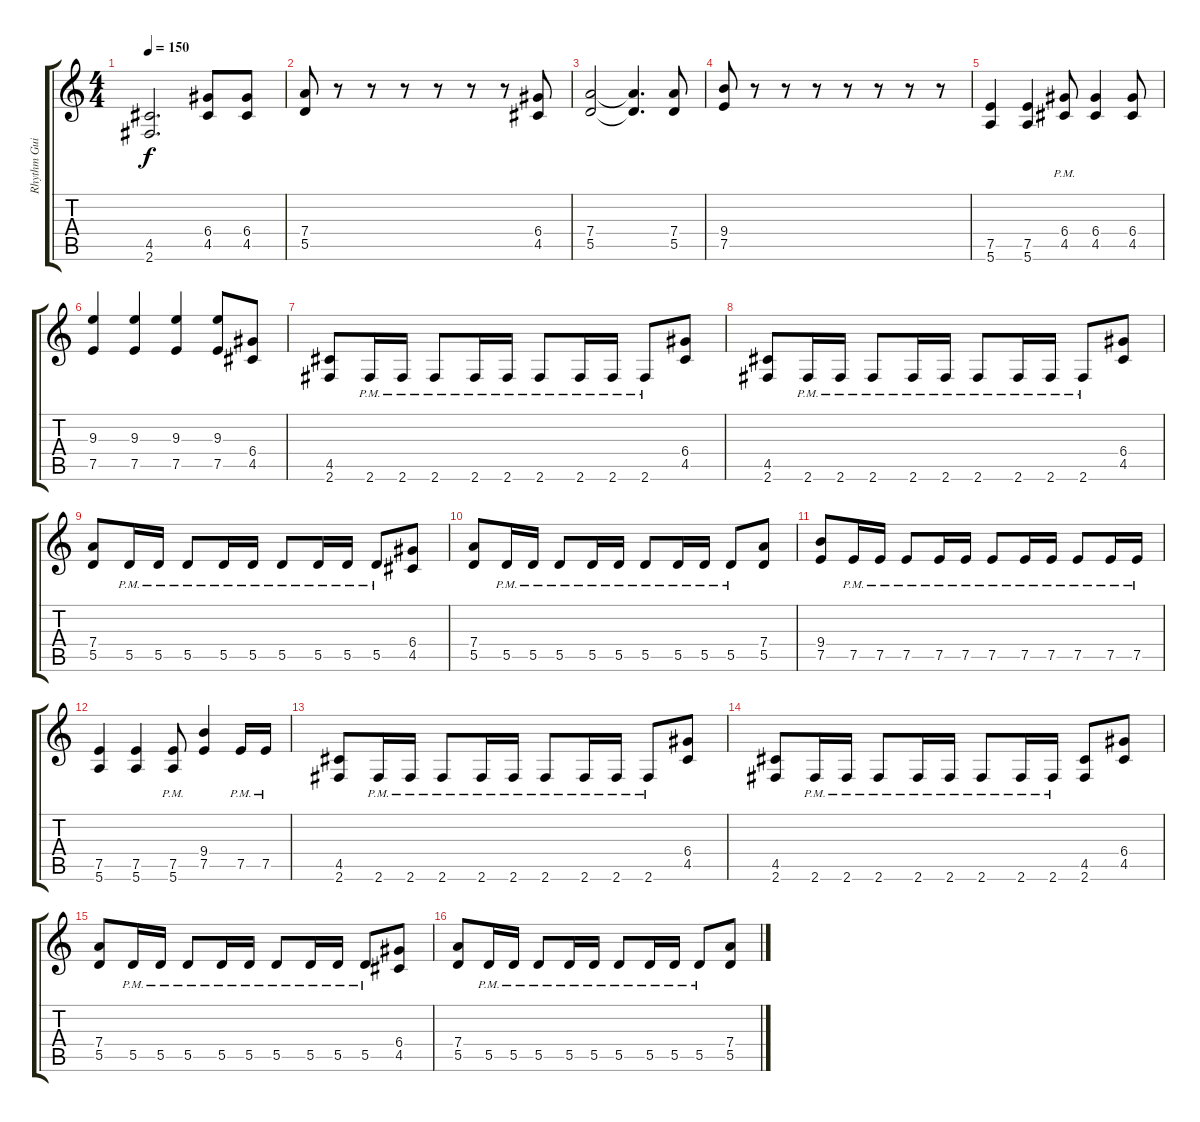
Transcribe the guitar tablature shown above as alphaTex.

\track ("Rhythm Guitar" "Rhythm Gui") {instrument distortionguitar}
\staff {score tabs}
\tuning (E4 B3 G3 D3 A2 E2) {hide}
\ts (4 4)
\tempo 150
\clef g2
\ks c
(4.5 2.6).2{d dy f} (6.4 4.5).8 (6.4 4.5).8 |
(7.4 5.5).8 r.8 r.8 r.8 r.8 r.8 r.8 (6.4 4.5).8 |
(7.4 5.5).2 (7.4{t} 5.5{t}).4{d} (7.4 5.5).8 |
(9.4 7.5).8 r.8 r.8 r.8 r.8 r.8 r.8 r.8 |
(7.5 5.6).4 (7.5 5.6).4 (6.4{pm} 4.5{pm}).8 (6.4 4.5).4 (6.4 4.5).8 |
(9.3 7.5).4 (9.3 7.5).4 (9.3 7.5).4 (9.3 7.5).8 (6.4 4.5).8 |
(4.5 2.6).8 2.6{pm}.16 2.6{pm}.16 2.6{pm}.8 2.6{pm}.16 2.6{pm}.16 2.6{pm}.8 2.6{pm}.16 2.6{pm}.16 2.6{pm}.8 (6.4 4.5).8 |
(4.5 2.6).8 2.6{pm}.16 2.6{pm}.16 2.6{pm}.8 2.6{pm}.16 2.6{pm}.16 2.6{pm}.8 2.6{pm}.16 2.6{pm}.16 2.6{pm}.8 (6.4 4.5).8 |
(7.4 5.5).8 5.5{pm}.16 5.5{pm}.16 5.5{pm}.8 5.5{pm}.16 5.5{pm}.16 5.5{pm}.8 5.5{pm}.16 5.5{pm}.16 5.5{pm}.8 (6.4 4.5).8 |
(7.4 5.5).8 5.5{pm}.16 5.5{pm}.16 5.5{pm}.8 5.5{pm}.16 5.5{pm}.16 5.5{pm}.8 5.5{pm}.16 5.5{pm}.16 5.5{pm}.8 (7.4 5.5).8 |
(9.4 7.5).8 7.5{pm}.16 7.5{pm}.16 7.5{pm}.8 7.5{pm}.16 7.5{pm}.16 7.5{pm}.8 7.5{pm}.16 7.5{pm}.16 7.5{pm}.8 7.5{pm}.16 7.5{pm}.16 |
(7.5 5.6).4 (7.5 5.6).4 (7.5{pm} 5.6{pm}).8 (9.4 7.5).4 7.5{pm}.16 7.5{pm}.16 |
(4.5 2.6).8 2.6{pm}.16 2.6{pm}.16 2.6{pm}.8 2.6{pm}.16 2.6{pm}.16 2.6{pm}.8 2.6{pm}.16 2.6{pm}.16 2.6{pm}.8 (6.4 4.5).8 |
(4.5 2.6).8 2.6{pm}.16 2.6{pm}.16 2.6{pm}.8 2.6{pm}.16 2.6{pm}.16 2.6{pm}.8 2.6{pm}.16 2.6{pm}.16 (4.5 2.6).8 (6.4 4.5).8 |
(7.4 5.5).8 5.5{pm}.16 5.5{pm}.16 5.5{pm}.8 5.5{pm}.16 5.5{pm}.16 5.5{pm}.8 5.5{pm}.16 5.5{pm}.16 5.5{pm}.8 (6.4 4.5).8 |
(7.4 5.5).8 5.5{pm}.16 5.5{pm}.16 5.5{pm}.8 5.5{pm}.16 5.5{pm}.16 5.5{pm}.8 5.5{pm}.16 5.5{pm}.16 5.5{pm}.8 (7.4 5.5).8
